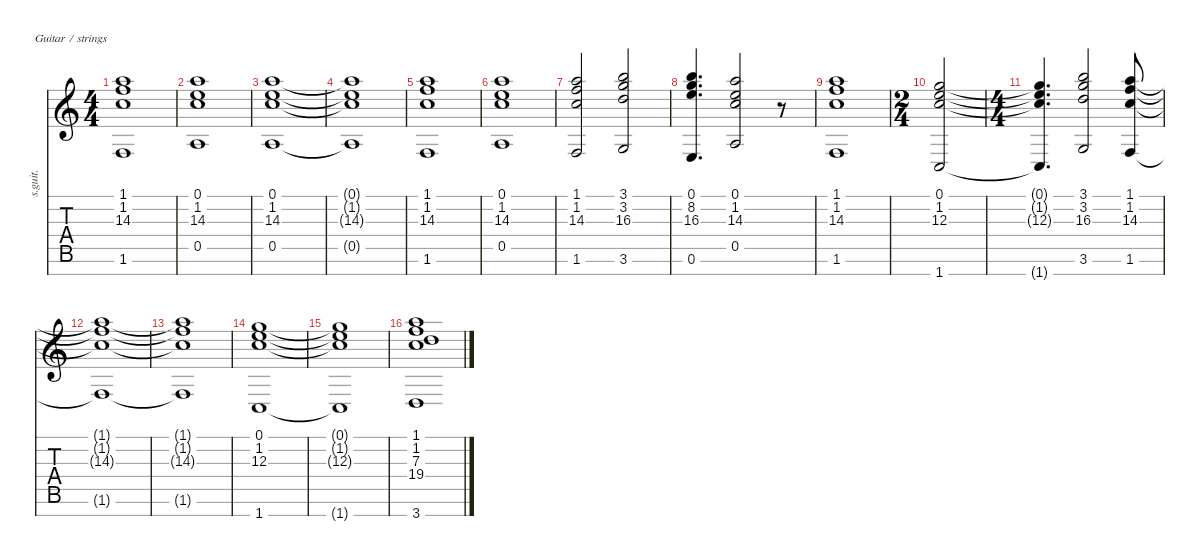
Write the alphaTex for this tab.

\defaultSystemsLayout 4
\hideDynamics
\bracketExtendMode nobrackets
\track ("Piano (Treble)" "s.guit.") {instrument acousticgrandpiano}
\staff {score tabs}
\tuning (E4 B3 G3 D3 A2 E2 B1)
\displaytranspose 12
\ts (4 4)
\tempo (107 hide)
\clef g2
\ks c
(1.1 1.2 14.3 1.6).1{dy mp} |
(0.1 1.2 14.3 0.5).1 |
(0.1 1.2 14.3 0.5).1 |
(0.1{t} 1.2{t} 14.3{t} 0.5{t}).1{dy f} |
(1.1 1.2 14.3 1.6).1{dy mp} |
(0.1 1.2 14.3 0.5).1 |
(1.1 1.2 14.3 1.6).2 (3.1 3.2 16.3 3.6).2 |
(0.1 8.2 16.3 0.6).4{d} (0.1 1.2 14.3 0.5).2 r.8 |
(1.1 1.2 14.3 1.6).1 |
\ts (2 4)
\beaming (8 2 2 2 2)
(0.1 1.2 12.3 1.7).2 |
\ts (4 4)
\beaming (8 2 2 2 2)
(0.1{t} 1.2{t} 12.3{t} 1.7{t}).4{d dy f} (3.1 3.2 16.3 3.6).2{dy mp} (1.1 1.2 14.3 1.6).8 |
(1.1{t} 1.2{t} 14.3{t} 1.6{t}).1{dy f} |
(1.1{t} 1.2{t} 14.3{t} 1.6{t}).1 |
(0.1 1.2 12.3 1.7).1{dy mp} |
(0.1{t} 1.2{t} 12.3{t} 1.7{t}).1{dy f} |
(1.1 1.2 7.3 19.4 3.7).1{dy mp}
